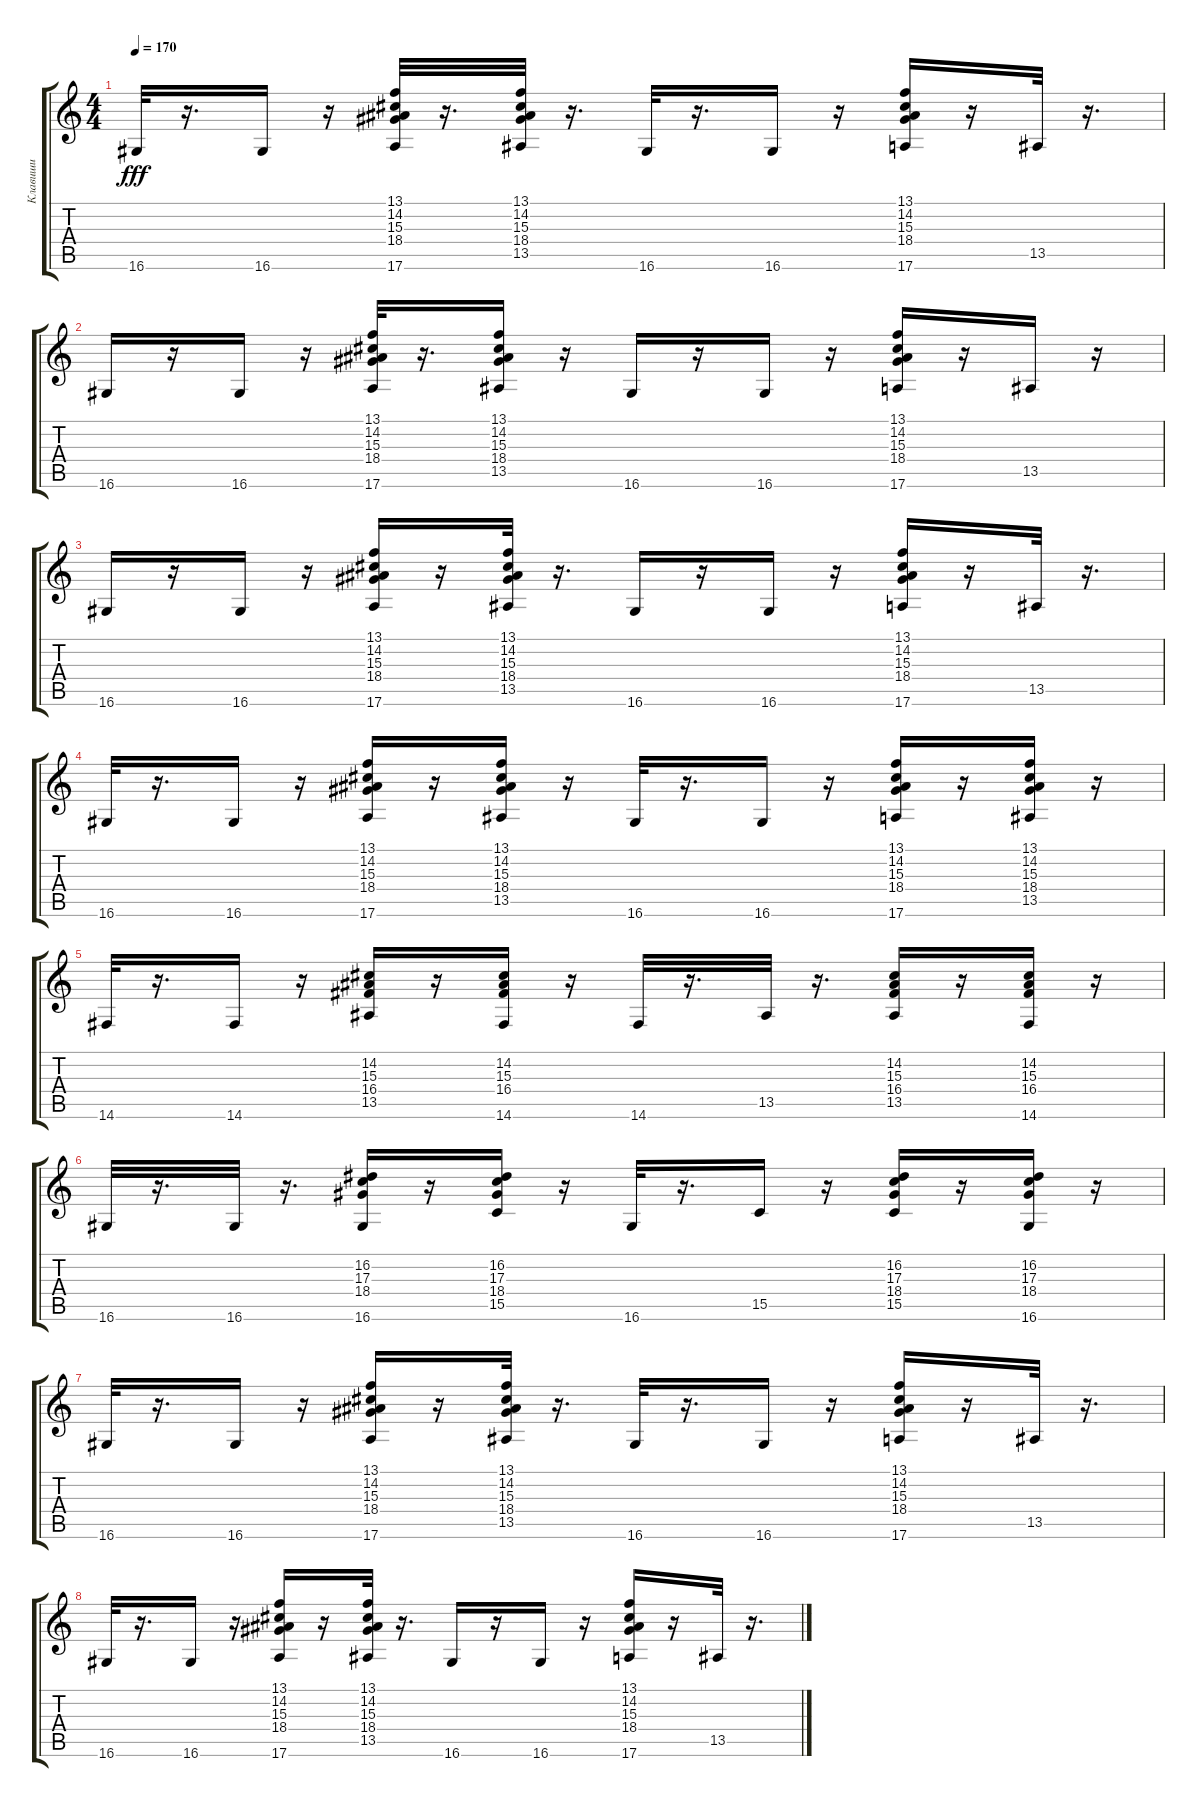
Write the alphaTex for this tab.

\track ("Клавиши" "Клавиши") {instrument vibraphone}
\staff {score tabs}
\tuning (E4 B3 G3 D3 A2 E2) {hide}
\ts (4 4)
\tempo 170
\clef g2
\ks c
16.6.32{dy fff} r.16{d} 16.6.16 r.16 (13.1 14.2 15.3 18.4 17.6).32 r.16{d} (13.1 14.2 15.3 18.4 13.5).32 r.16{d} 16.6.32 r.16{d} 16.6.16 r.16 (13.1 14.2 15.3 18.4 17.6).16 r.16 13.5.32 r.16{d} |
16.6.16 r.16 16.6.16 r.16 (13.1 14.2 15.3 18.4 17.6).32 r.16{d} (13.1 14.2 15.3 18.4 13.5).16 r.16 16.6.16 r.16 16.6.16 r.16 (13.1 14.2 15.3 18.4 17.6).16 r.16 13.5.16 r.16 |
16.6.16 r.16 16.6.16 r.16 (13.1 14.2 15.3 18.4 17.6).16 r.16 (13.1 14.2 15.3 18.4 13.5).32 r.16{d} 16.6.16 r.16 16.6.16 r.16 (13.1 14.2 15.3 18.4 17.6).16 r.16 13.5.32 r.16{d} |
16.6.32 r.16{d} 16.6.16 r.16 (13.1 14.2 15.3 18.4 17.6).16 r.16 (13.1 14.2 15.3 18.4 13.5).16 r.16 16.6.32 r.16{d} 16.6.16 r.16 (13.1 14.2 15.3 18.4 17.6).16 r.16 (13.1 14.2 15.3 18.4 13.5).16 r.16 |
14.6.32 r.16{d} 14.6.16 r.16 (14.2 15.3 16.4 13.5).16 r.16 (14.2 15.3 16.4 14.6).16 r.16 14.6.32 r.16{d} 13.5.32 r.16{d} (14.2 15.3 16.4 13.5).16 r.16 (14.2 15.3 16.4 14.6).16 r.16 |
16.6.32 r.16{d} 16.6.32 r.16{d} (16.2 17.3 18.4 16.6).16 r.16 (16.2 17.3 18.4 15.5).16 r.16 16.6.32 r.16{d} 15.5.16 r.16 (16.2 17.3 18.4 15.5).16 r.16 (16.2 17.3 18.4 16.6).16 r.16 |
16.6.32 r.16{d} 16.6.16 r.16 (13.1 14.2 15.3 18.4 17.6).16 r.16 (13.1 14.2 15.3 18.4 13.5).32 r.16{d} 16.6.32 r.16{d} 16.6.16 r.16 (13.1 14.2 15.3 18.4 17.6).16 r.16 13.5.32 r.16{d} |
16.6.32 r.16{d} 16.6.16 r.16 (13.1 14.2 15.3 18.4 17.6).16 r.16 (13.1 14.2 15.3 18.4 13.5).32 r.16{d} 16.6.16 r.16 16.6.16 r.16 (13.1 14.2 15.3 18.4 17.6).16 r.16 13.5.32 r.16{d}
